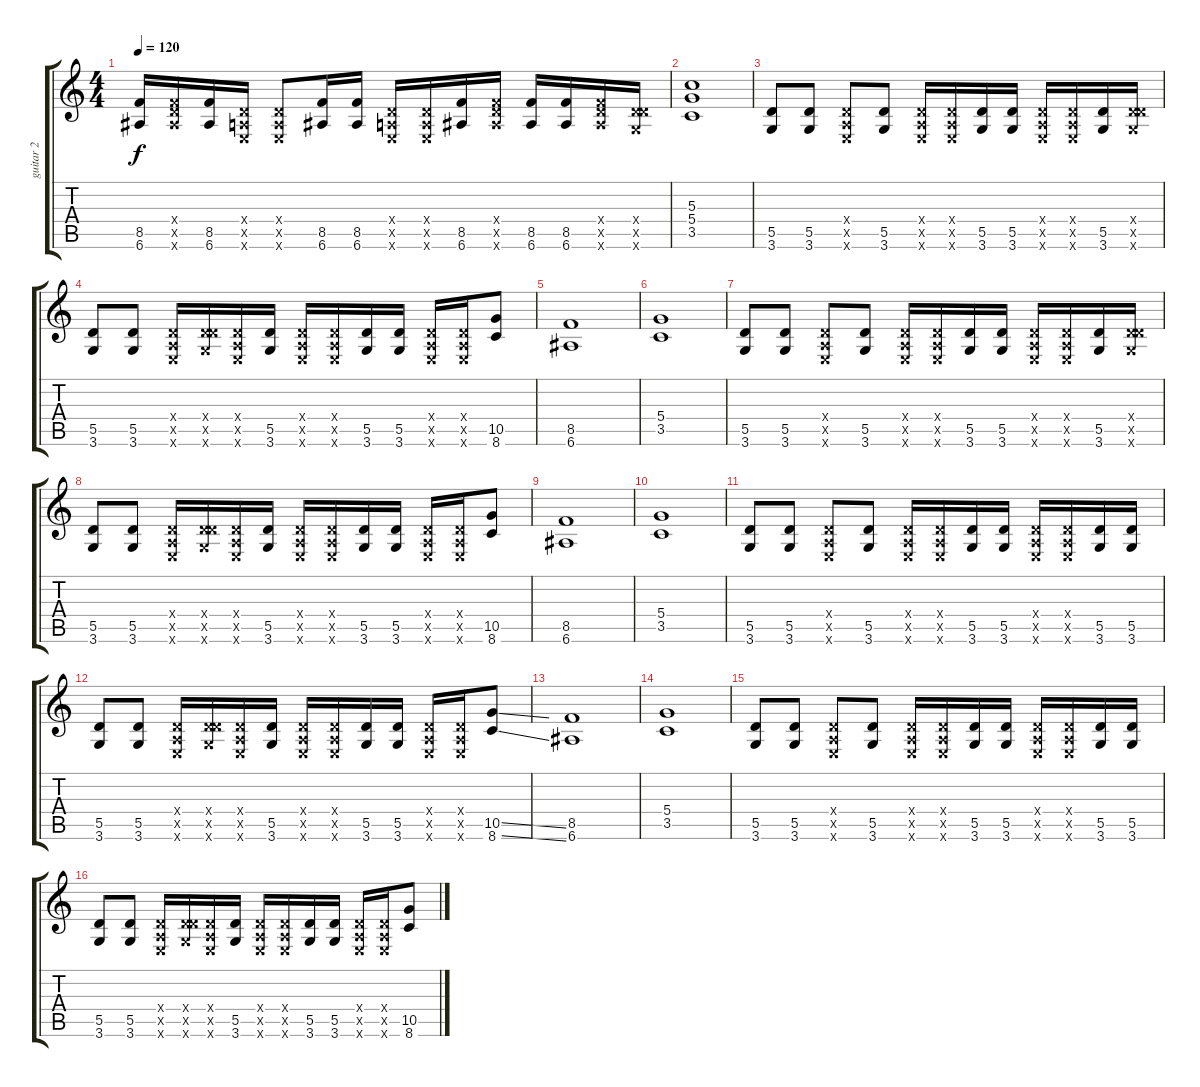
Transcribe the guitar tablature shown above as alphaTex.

\track ("guitar 2" "guitar 2") {instrument distortionguitar}
\staff {score tabs}
\tuning (E4 B3 G3 D3 A2 E2) {hide}
\ts (4 4)
\tempo 120
\clef g2
\ks c
(8.5 6.6).16{dy f} (0.4{x} 8.5{x} 6.6{x}).16 (8.5 6.6).16 (0.4{x} 0.5{x} 0.6{x}).16 (0.4{x} 0.5{x} 0.6{x}).8 (8.5 6.6).16 (8.5 6.6).16 (0.4{x} 0.5{x} 0.6{x}).16 (0.4{x} 0.5{x} 0.6{x}).16 (8.5 6.6).16 (0.4{x} 8.5{x} 6.6{x}).16 (8.5 6.6).16 (8.5 6.6).16 (0.4{x} 8.5{x} 6.6{x}).16 (0.4{x} 5.5{x} 3.6{x}).16 |
(5.3 5.4 3.5).1 |
(5.5 3.6).8 (5.5 3.6).8 (0.4{x} 0.5{x} 0.6{x}).8 (5.5 3.6).8 (0.4{x} 0.5{x} 0.6{x}).16 (0.4{x} 0.5{x} 0.6{x}).16 (5.5 3.6).16 (5.5 3.6).16 (0.4{x} 0.5{x} 0.6{x}).16 (0.4{x} 0.5{x} 0.6{x}).16 (5.5 3.6).16 (0.4{x} 5.5{x} 3.6{x}).16 |
(5.5 3.6).8 (5.5 3.6).8 (0.4{x} 0.5{x} 0.6{x}).16 (0.4{x} 5.5{x} 3.6{x}).16 (0.4{x} 0.5{x} 0.6{x}).16 (5.5 3.6).16 (0.4{x} 0.5{x} 0.6{x}).16 (0.4{x} 0.5{x} 0.6{x}).16 (5.5 3.6).16 (5.5 3.6).16 (0.4{x} 0.5{x} 0.6{x}).16 (0.4{x} 0.5{x} 0.6{x}).16 (10.5 8.6).8 |
(8.5 6.6).1 |
(5.4 3.5).1 |
(5.5 3.6).8 (5.5 3.6).8 (0.4{x} 0.5{x} 0.6{x}).8 (5.5 3.6).8 (0.4{x} 0.5{x} 0.6{x}).16 (0.4{x} 0.5{x} 0.6{x}).16 (5.5 3.6).16 (5.5 3.6).16 (0.4{x} 0.5{x} 0.6{x}).16 (0.4{x} 0.5{x} 0.6{x}).16 (5.5 3.6).16 (0.4{x} 5.5{x} 3.6{x}).16 |
(5.5 3.6).8 (5.5 3.6).8 (0.4{x} 0.5{x} 0.6{x}).16 (0.4{x} 5.5{x} 3.6{x}).16 (0.4{x} 0.5{x} 0.6{x}).16 (5.5 3.6).16 (0.4{x} 0.5{x} 0.6{x}).16 (0.4{x} 0.5{x} 0.6{x}).16 (5.5 3.6).16 (5.5 3.6).16 (0.4{x} 0.5{x} 0.6{x}).16 (0.4{x} 0.5{x} 0.6{x}).16 (10.5 8.6).8 |
(8.5 6.6).1 |
(5.4 3.5).1 |
(5.5 3.6).8 (5.5 3.6).8 (0.4{x} 0.5{x} 0.6{x}).8 (5.5 3.6).8 (0.4{x} 0.5{x} 0.6{x}).16 (0.4{x} 0.5{x} 0.6{x}).16 (5.5 3.6).16 (5.5 3.6).16 (0.4{x} 0.5{x} 0.6{x}).16 (0.4{x} 0.5{x} 0.6{x}).16 (5.5 3.6).16 (5.5 3.6).16 |
(5.5 3.6).8 (5.5 3.6).8 (0.4{x} 0.5{x} 0.6{x}).16 (0.4{x} 5.5{x} 3.6{x}).16 (0.4{x} 0.5{x} 0.6{x}).16 (5.5 3.6).16 (0.4{x} 0.5{x} 0.6{x}).16 (0.4{x} 0.5{x} 0.6{x}).16 (5.5 3.6).16 (5.5 3.6).16 (0.4{x} 0.5{x} 0.6{x}).16 (0.4{x} 0.5{x} 0.6{x}).16 (10.5{ss} 8.6{ss}).8 |
(8.5 6.6).1 |
(5.4 3.5).1 |
(5.5 3.6).8 (5.5 3.6).8 (0.4{x} 0.5{x} 0.6{x}).8 (5.5 3.6).8 (0.4{x} 0.5{x} 0.6{x}).16 (0.4{x} 0.5{x} 0.6{x}).16 (5.5 3.6).16 (5.5 3.6).16 (0.4{x} 0.5{x} 0.6{x}).16 (0.4{x} 0.5{x} 0.6{x}).16 (5.5 3.6).16 (5.5 3.6).16 |
(5.5 3.6).8 (5.5 3.6).8 (0.4{x} 0.5{x} 0.6{x}).16 (0.4{x} 5.5{x} 3.6{x}).16 (0.4{x} 0.5{x} 0.6{x}).16 (5.5 3.6).16 (0.4{x} 0.5{x} 0.6{x}).16 (0.4{x} 0.5{x} 0.6{x}).16 (5.5 3.6).16 (5.5 3.6).16 (0.4{x} 0.5{x} 0.6{x}).16 (0.4{x} 0.5{x} 0.6{x}).16 (10.5{ss} 8.6{ss}).8
